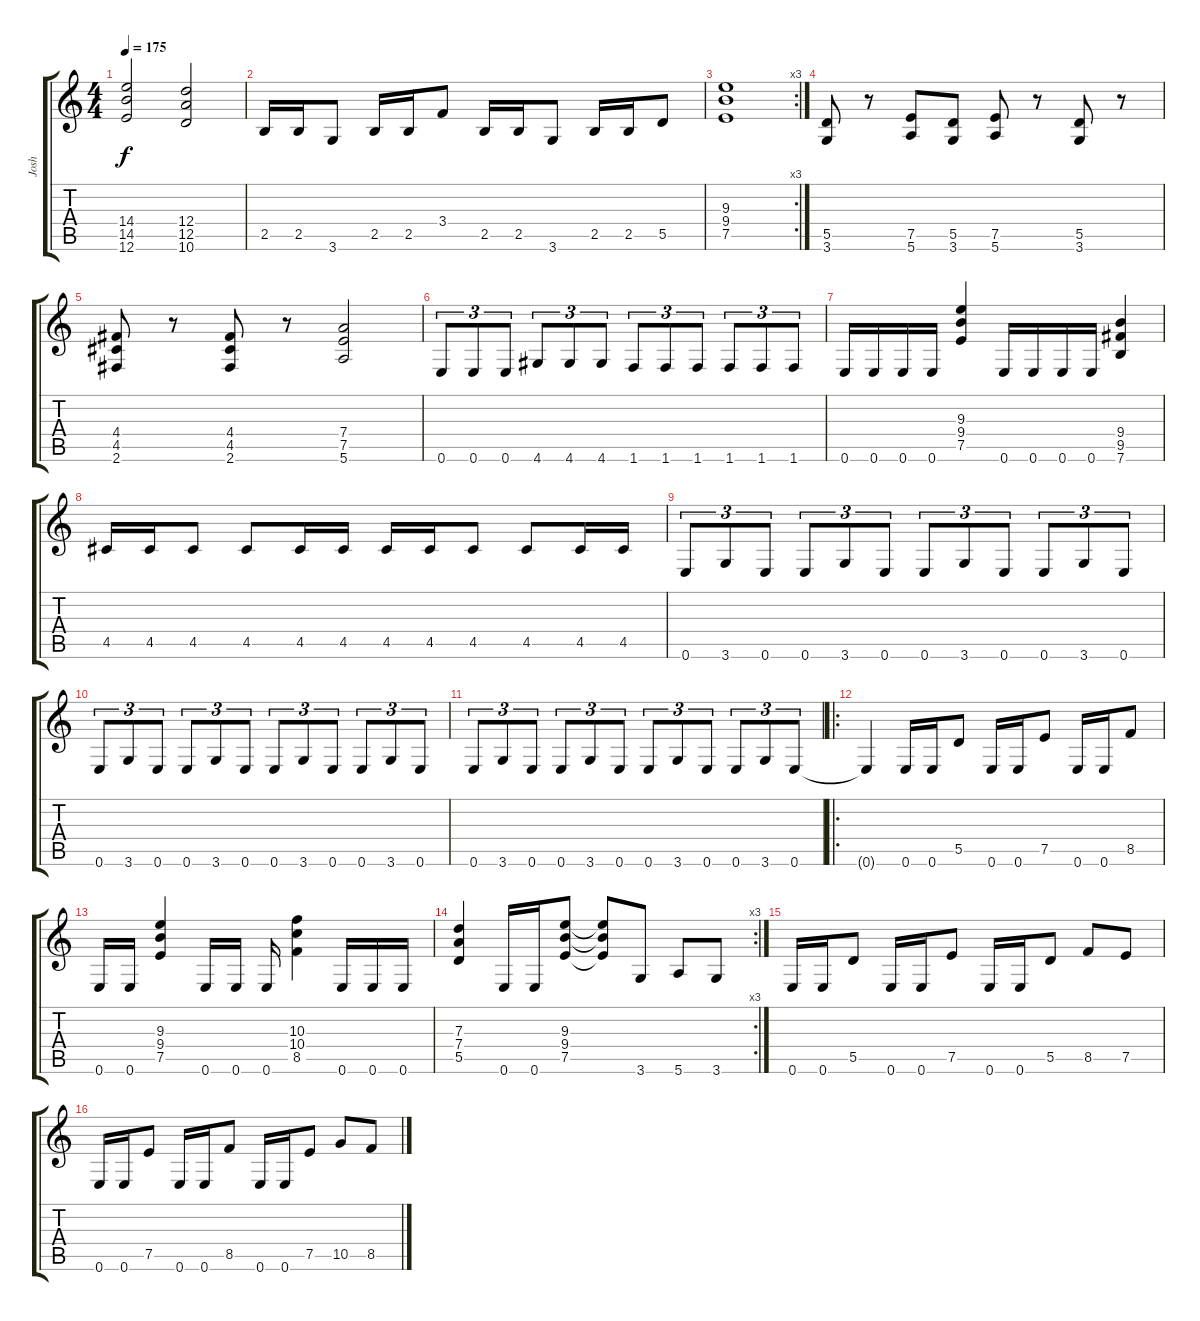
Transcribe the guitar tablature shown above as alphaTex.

\track ("Josh" "Josh") {instrument distortionguitar}
\staff {score tabs}
\tuning (E4 B3 G3 D3 A2 E2) {hide}
\ts (4 4)
\tempo 175
\clef g2
\ks c
(14.4 14.5 12.6).2{dy f} (12.4 12.5 10.6).2 |
2.5.16 2.5.16 3.6.8 2.5.16 2.5.16 3.4.8 2.5.16 2.5.16 3.6.8 2.5.16 2.5.16 5.5.8 |
\rc 3
(9.3 9.4 7.5).1 |
(5.5 3.6).8 r.8 (7.5 5.6).8 (5.5 3.6).8 (7.5 5.6).8 r.8 (5.5 3.6).8 r.8 |
(4.4 4.5 2.6).8 r.8 (4.4 4.5 2.6).8 r.8 (7.4 7.5 5.6).2 |
0.6.8{tu (3 2)} 0.6.8{tu (3 2)} 0.6.8{tu (3 2)} 4.6.8{tu (3 2)} 4.6.8{tu (3 2)} 4.6.8{tu (3 2)} 1.6.8{tu (3 2)} 1.6.8{tu (3 2)} 1.6.8{tu (3 2)} 1.6.8{tu (3 2)} 1.6.8{tu (3 2)} 1.6.8{tu (3 2)} |
0.6.16 0.6.16 0.6.16 0.6.16 (9.3 9.4 7.5).4 0.6.16 0.6.16 0.6.16 0.6.16 (9.4 9.5 7.6).4 |
4.5.16 4.5.16 4.5.8 4.5.8 4.5.16 4.5.16 4.5.16 4.5.16 4.5.8 4.5.8 4.5.16 4.5.16 |
0.6.8{tu (3 2)} 3.6.8{tu (3 2)} 0.6.8{tu (3 2)} 0.6.8{tu (3 2)} 3.6.8{tu (3 2)} 0.6.8{tu (3 2)} 0.6.8{tu (3 2)} 3.6.8{tu (3 2)} 0.6.8{tu (3 2)} 0.6.8{tu (3 2)} 3.6.8{tu (3 2)} 0.6.8{tu (3 2)} |
0.6.8{tu (3 2)} 3.6.8{tu (3 2)} 0.6.8{tu (3 2)} 0.6.8{tu (3 2)} 3.6.8{tu (3 2)} 0.6.8{tu (3 2)} 0.6.8{tu (3 2)} 3.6.8{tu (3 2)} 0.6.8{tu (3 2)} 0.6.8{tu (3 2)} 3.6.8{tu (3 2)} 0.6.8{tu (3 2)} |
0.6.8{tu (3 2)} 3.6.8{tu (3 2)} 0.6.8{tu (3 2)} 0.6.8{tu (3 2)} 3.6.8{tu (3 2)} 0.6.8{tu (3 2)} 0.6.8{tu (3 2)} 3.6.8{tu (3 2)} 0.6.8{tu (3 2)} 0.6.8{tu (3 2)} 3.6.8{tu (3 2)} 0.6.8{tu (3 2)} |
\ro
0.6{t}.4 0.6.16 0.6.16 5.5.8 0.6.16 0.6.16 7.5.8 0.6.16 0.6.16 8.5.8 |
0.6.16 0.6.16 (9.3 9.4 7.5).4 0.6.16 0.6.16 0.6.16 (10.3 10.4 8.5).4 0.6.16 0.6.16 0.6.16 |
\rc 3
(7.3 7.4 5.5).4 0.6.16 0.6.16 (9.3 9.4 7.5).8 (9.3{t} 9.4{t} 7.5{t}).8 3.6.8 5.6.8 3.6.8 |
0.6.16 0.6.16 5.5.8 0.6.16 0.6.16 7.5.8 0.6.16 0.6.16 5.5.8 8.5.8 7.5.8 |
0.6.16 0.6.16 7.5.8 0.6.16 0.6.16 8.5.8 0.6.16 0.6.16 7.5.8 10.5.8 8.5.8
